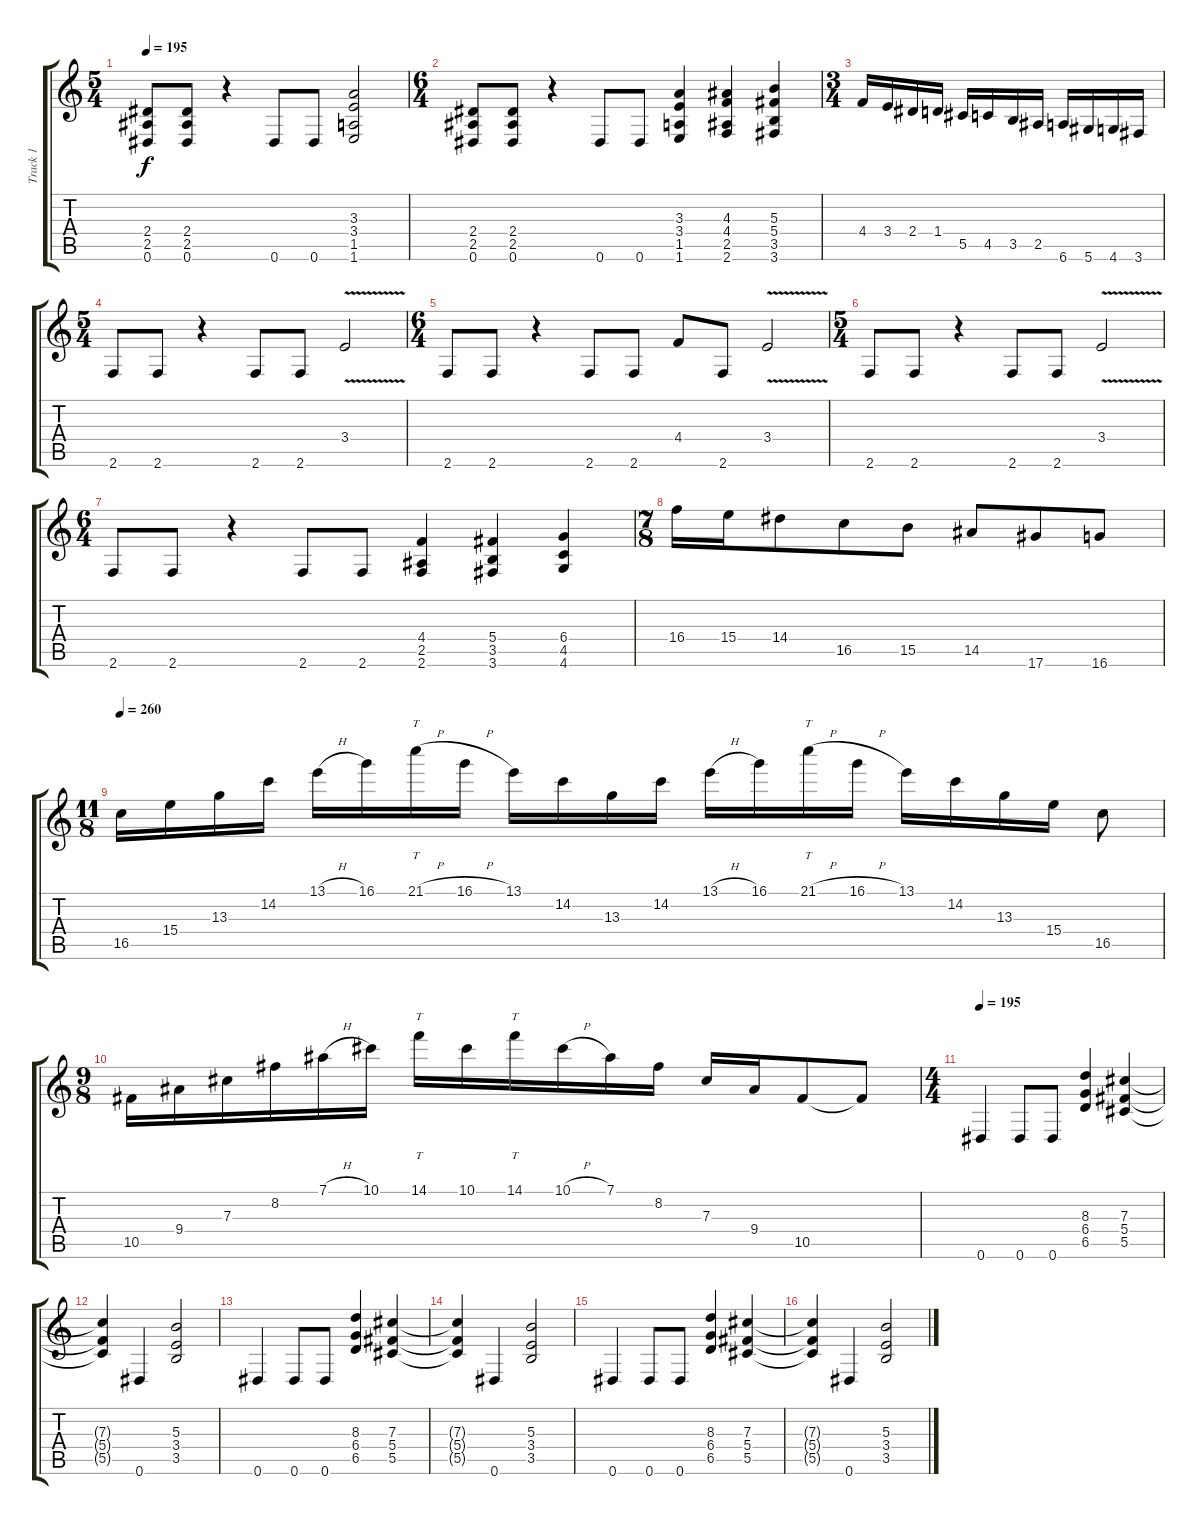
\track ("Track 1" "Track 1") {instrument distortionguitar}
\staff {score tabs}
\tuning (Eb4 Bb3 Gb3 Db3 Ab2 Eb2) {hide}
\ts (5 4)
\tempo 195
\clef g2
\ks c
(2.4 2.5 0.6).8{dy f} (2.4 2.5 0.6).8 r.4 0.6.8 0.6.8 (3.3 3.4 1.5 1.6).2 |
\ts (6 4)
(2.4 2.5 0.6).8 (2.4 2.5 0.6).8 r.4 0.6.8 0.6.8 (3.3 3.4 1.5 1.6).4 (4.3 4.4 2.5 2.6).4 (5.3 5.4 3.5 3.6).4 |
\ts (3 4)
4.4.16 3.4.16 2.4.16 1.4.16 5.5.16 4.5.16 3.5.16 2.5.16 6.6.16 5.6.16 4.6.16 3.6.16 |
\ts (5 4)
2.6.8 2.6.8 r.4 2.6.8 2.6.8 3.4{v}.2 |
\ts (6 4)
2.6.8 2.6.8 r.4 2.6.8 2.6.8 4.4.8 2.6.8 3.4{v}.2 |
\ts (5 4)
2.6.8 2.6.8 r.4 2.6.8 2.6.8 3.4{v}.2 |
\ts (6 4)
2.6.8 2.6.8 r.4 2.6.8 2.6.8 (4.4 2.5 2.6).4 (5.4 3.5 3.6).4 (6.4 4.5 4.6).4 |
\ts (7 8)
16.4.16 15.4.16 14.4.8 16.5.8 15.5.8 14.5.8 17.6.8 16.6.8 |
\ts (11 8)
\tempo 260
16.5.16 15.4.16 13.3.16 14.2.16 13.1{h}.16 16.1.16 21.1{h}.16{tt} 16.1{h}.16 13.1.16 14.2.16 13.3.16 14.2.16 13.1{h}.16 16.1.16 21.1{h}.16{tt} 16.1{h}.16 13.1.16 14.2.16 13.3.16 15.4.16 16.5.8 |
\ts (9 8)
10.5.16 9.4.16 7.3.16 8.2.16 7.1{h}.16 10.1.16 14.1.16{tt} 10.1.16 14.1.16{tt} 10.1{h}.16 7.1.16 8.2.16 7.3.16 9.4.16 10.5.8 10.5{t}.8 |
\ts (4 4)
\tempo 195
0.6.4 0.6.8 0.6.8 (8.3 6.4 6.5).4 (7.3 5.4 5.5).4 |
(7.3{t} 5.4{t} 5.5{t}).4 0.6.4 (5.3 3.4 3.5).2 |
0.6.4 0.6.8 0.6.8 (8.3 6.4 6.5).4 (7.3 5.4 5.5).4 |
(7.3{t} 5.4{t} 5.5{t}).4 0.6.4 (5.3 3.4 3.5).2 |
0.6.4 0.6.8 0.6.8 (8.3 6.4 6.5).4 (7.3 5.4 5.5).4 |
(7.3{t} 5.4{t} 5.5{t}).4 0.6.4 (5.3 3.4 3.5).2
